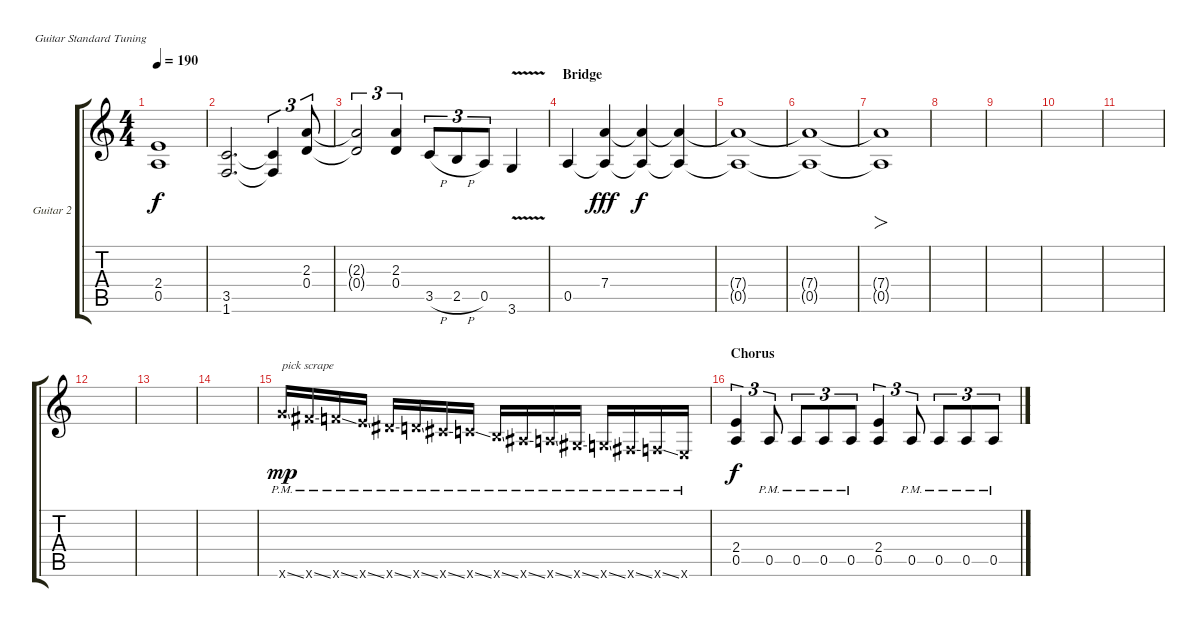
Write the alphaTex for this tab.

\bracketExtendMode groupsimilarinstruments
\firstSystemTrackNameOrientation horizontal
\otherSystemsTrackNameOrientation horizontal
\track ("Guitar 2" "Guitar 2") {instrument distortionguitar}
\staff {score tabs}
\tuning (E4 B3 G3 D3 A2 E2)
\ts (4 4)
\tempo 190
\clef g2
\ks c
(0.5 2.4).1{dy f} |
(1.6 3.5).2{d} (1.6{t} 3.5{t}).4{tu (3 2)} (0.4 2.3).8{tu (3 2)} |
(0.4{t} 2.3{t}).2{tu (3 2)} (0.4 2.3).4{tu (3 2)} 3.5{h}.8{tu (3 2)} 2.5{h}.8{tu (3 2)} 0.5.8{tu (3 2)} 3.6{v}.4 |
\section ("" "Bridge")
0.5.4 (7.4 0.5{t}).4{dy fff} (7.4{t} 0.5{t}).4{dy f} (7.4{t} 0.5{t}).4 |
(0.5{t} 7.4{t}).1 |
(0.5{t} 7.4{t}).1 |
(0.5{t} 7.4{t}).1{fo} |
|
|
|
|
|
|
|
15.6{ss pm x}.16{txt "pick scrape" dy mp} 14.6{ss pm x}.16 13.6{ss pm x}.16 12.6{ss pm x}.16 11.6{ss pm x}.16 10.6{ss pm x}.16 9.6{ss pm x}.16 8.6{ss pm x}.16 7.6{ss pm x}.16 6.6{ss pm x}.16 5.6{ss pm x}.16 4.6{ss pm x}.16 3.6{ss pm x}.16 2.6{ss pm x}.16 1.6{ss pm x}.16 0.6{pm x}.16 |
\section ("" "Chorus")
(0.5 2.4).4{tu (3 2) dy f} 0.5{pm}.8{tu (3 2)} 0.5{pm}.8{tu (3 2)} 0.5{pm}.8{tu (3 2)} 0.5{pm}.8{tu (3 2)} (0.5 2.4).4{tu (3 2)} 0.5{pm}.8{tu (3 2)} 0.5{pm}.8{tu (3 2)} 0.5{pm}.8{tu (3 2)} 0.5{pm}.8{tu (3 2)}
